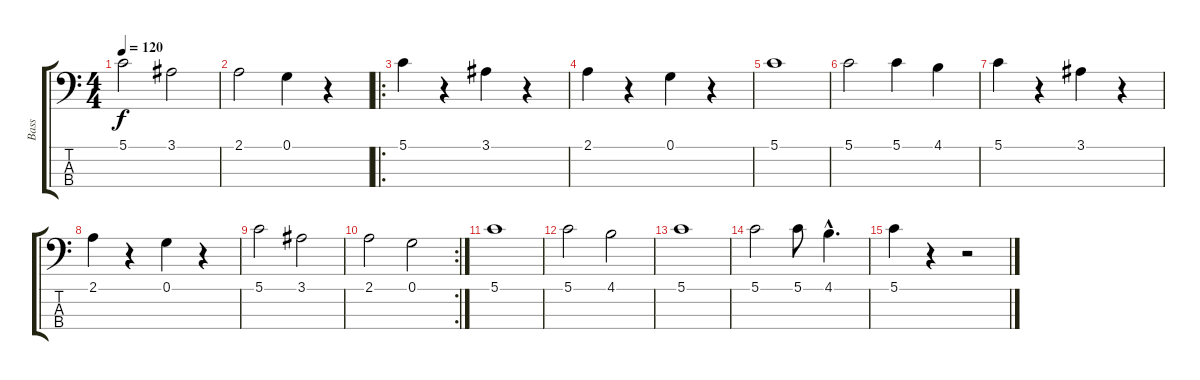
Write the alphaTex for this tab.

\track ("Bass" "Bass") {instrument electricbasspick}
\staff {score tabs}
\tuning (G2 D2 A1 E1) {hide}
\ts (4 4)
\tempo 120
\clef f4
\ks c
5.1.2{dy f instrument electricbasspick} 3.1.2 |
2.1.2 0.1.4 r.4 |
\ro
5.1.4 r.4 3.1.4 r.4 |
2.1.4 r.4 0.1.4 r.4 |
5.1.1 |
5.1.2 5.1.4 4.1.4 |
5.1.4 r.4 3.1.4 r.4 |
2.1.4 r.4 0.1.4 r.4 |
5.1.2 3.1.2 |
\rc 2
2.1.2 0.1.2 |
5.1.1 |
5.1.2 4.1.2 |
5.1.1 |
5.1.2 5.1.8 4.1{hac}.4{d} |
5.1.4 r.4 r.2
